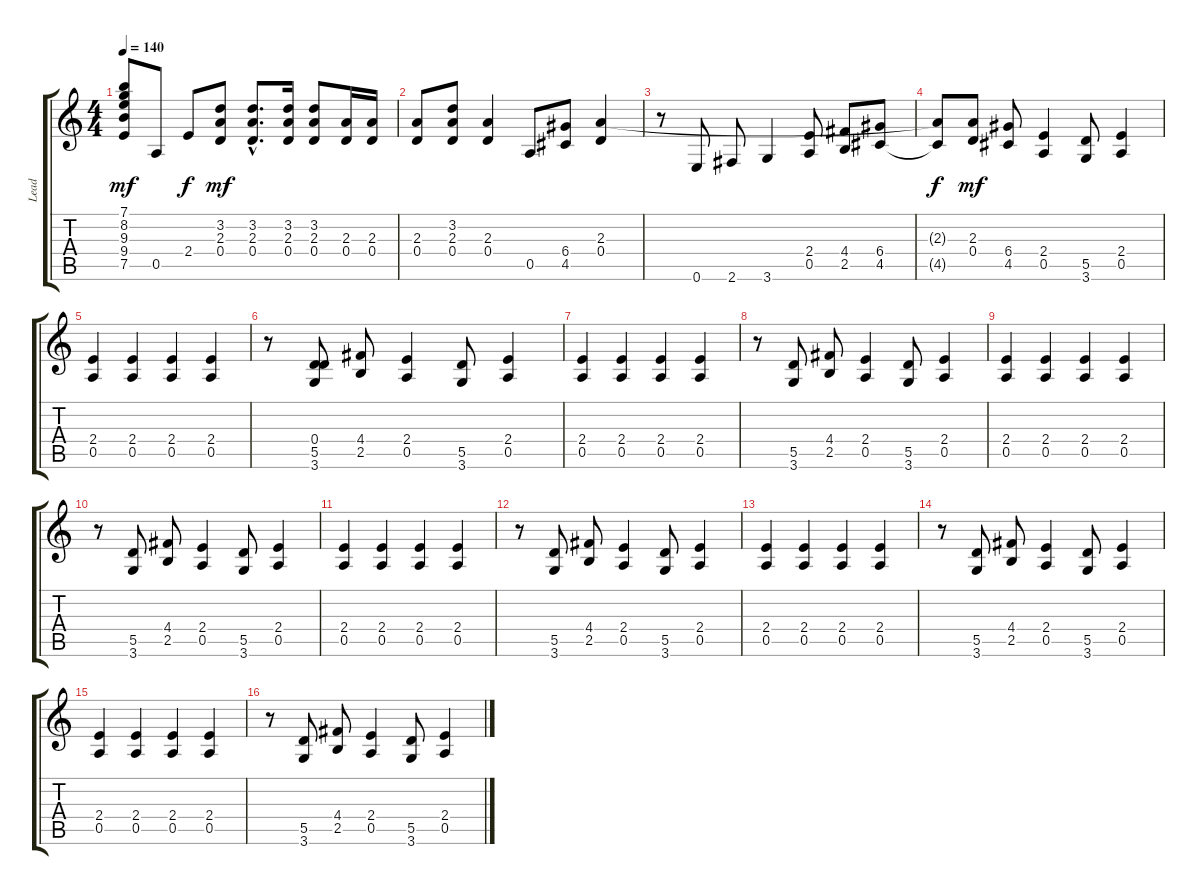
\track ("Lead" "Lead") {instrument overdrivenguitar}
\staff {score tabs}
\tuning (E4 B3 G3 D3 A2 E2) {hide}
\ts (4 4)
\tempo 140
\clef g2
\ks c
(7.1 8.2 9.3 9.4 7.5).8{dy mf} 0.5.8 2.4.8{dy f} (3.2 2.3 0.4).8{dy mf} (3.2{hac} 2.3{hac} 0.4{hac}).8{d} (3.2 2.3 0.4).16 (3.2 2.3 0.4).8 (2.3 0.4).16 (2.3 0.4).16 |
(2.3 0.4).8 (3.2 2.3 0.4).8 (2.3 0.4).4 0.5.8 (6.4 4.5).8 (2.3 0.4).4 |
r.8 0.6.8 2.6.8 3.6.4 (2.4 0.5).8 (4.4 2.5).8 (6.4 4.5).8 |
(2.3{t} 4.5{t}).8{dy f} (2.3 0.4).8{dy mf} (6.4 4.5).8 (2.4 0.5).4 (5.5 3.6).8 (2.4 0.5).4 |
(2.4 0.5).4 (2.4 0.5).4 (2.4 0.5).4 (2.4 0.5).4 |
r.8 (0.4 5.5 3.6).8 (4.4 2.5).8 (2.4 0.5).4 (5.5 3.6).8 (2.4 0.5).4 |
(2.4 0.5).4 (2.4 0.5).4 (2.4 0.5).4 (2.4 0.5).4 |
r.8 (5.5 3.6).8 (4.4 2.5).8 (2.4 0.5).4 (5.5 3.6).8 (2.4 0.5).4 |
(2.4 0.5).4 (2.4 0.5).4 (2.4 0.5).4 (2.4 0.5).4 |
r.8 (5.5 3.6).8 (4.4 2.5).8 (2.4 0.5).4 (5.5 3.6).8 (2.4 0.5).4 |
(2.4 0.5).4 (2.4 0.5).4 (2.4 0.5).4 (2.4 0.5).4 |
r.8 (5.5 3.6).8 (4.4 2.5).8 (2.4 0.5).4 (5.5 3.6).8 (2.4 0.5).4 |
(2.4 0.5).4 (2.4 0.5).4 (2.4 0.5).4 (2.4 0.5).4 |
r.8 (5.5 3.6).8 (4.4 2.5).8 (2.4 0.5).4 (5.5 3.6).8 (2.4 0.5).4 |
(2.4 0.5).4 (2.4 0.5).4 (2.4 0.5).4 (2.4 0.5).4 |
r.8 (5.5 3.6).8 (4.4 2.5).8 (2.4 0.5).4 (5.5 3.6).8 (2.4 0.5).4
